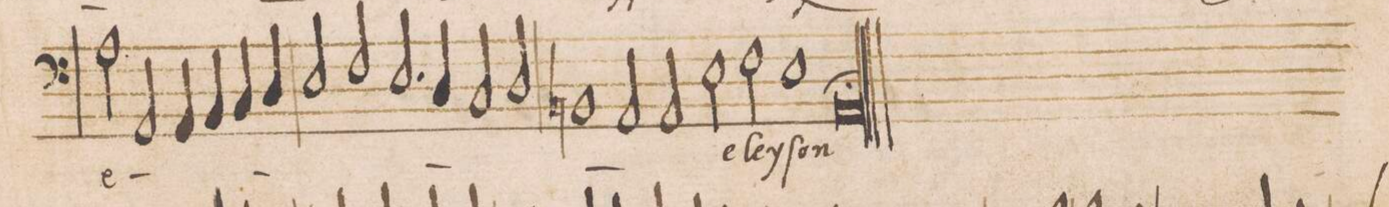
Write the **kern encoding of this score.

**kern	**text
*I"BASVS	*
*clefF4	*
*k[]	*
*met(C|)	*
*M2\1	*
2A\	-e
2AA/	.
=32-	=32-
4AA/	.
4BB/	.
4C/	.
4D/	.
2E/	.
2F/	.
=33-	=33-
2.E/	.
4D/	.
2C/	.
2D/	.
=34-	=34-
1BBn	.
2AA/	.
2AA/	.
=35-	=35-
2E\	.
2F\	e-
1E	-ley-
=36-	=36-
0AAl;>	-ſon
=-	=-
*-	*-
